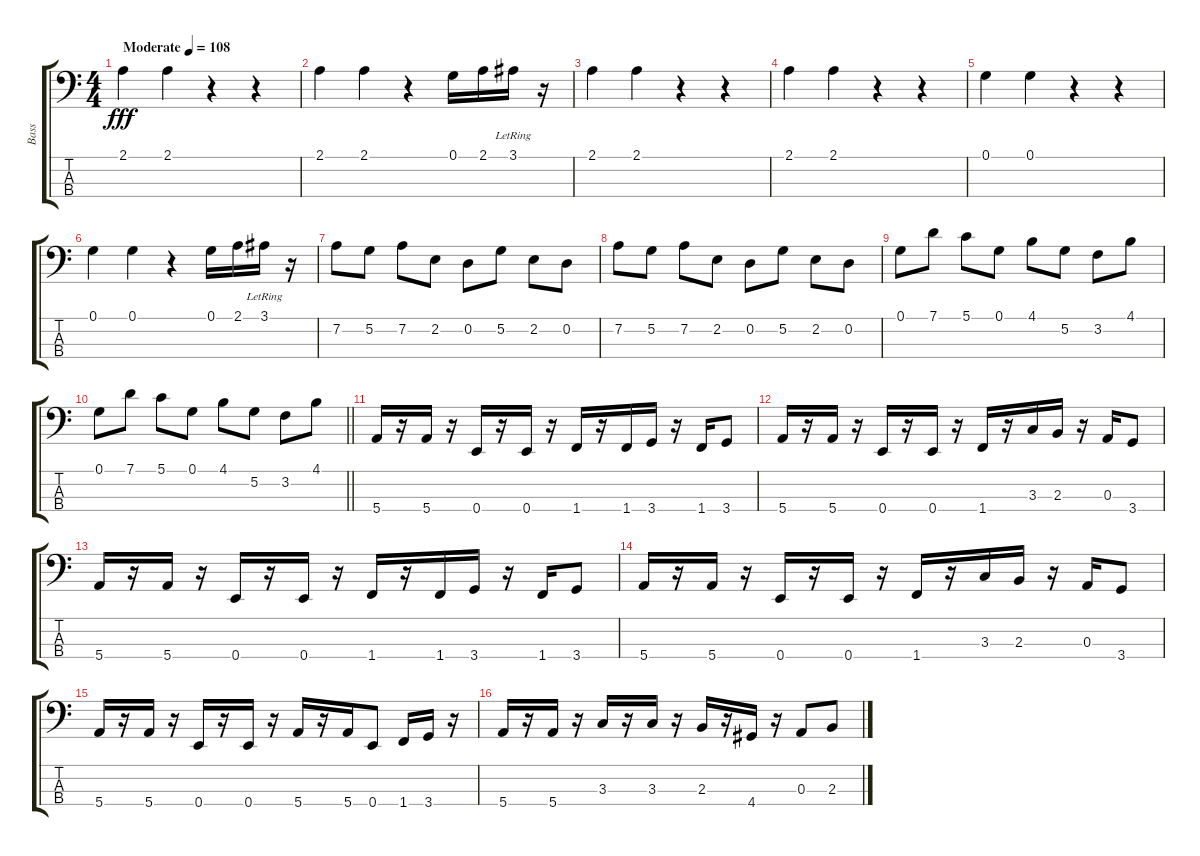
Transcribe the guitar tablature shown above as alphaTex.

\track ("Bass" "Bass") {instrument electricbassfinger}
\staff {score tabs}
\tuning (G2 D2 A1 E1) {hide}
\ts (4 4)
\tempo (108 "Moderate")
\clef f4
\ks c
2.1.4{dy fff instrument electricbassfinger} 2.1.4 r.4 r.4 |
2.1.4 2.1.4 r.4 0.1.16 2.1.16 3.1{lr}.16 r.16 |
2.1.4 2.1.4 r.4 r.4 |
2.1.4 2.1.4 r.4 r.4 |
0.1.4 0.1.4 r.4 r.4 |
0.1.4 0.1.4 r.4 0.1.16 2.1.16 3.1{lr}.16 r.16 |
7.2.8 5.2.8 7.2.8 2.2.8 0.2.8 5.2.8 2.2.8 0.2.8 |
7.2.8 5.2.8 7.2.8 2.2.8 0.2.8 5.2.8 2.2.8 0.2.8 |
0.1.8 7.1.8 5.1.8 0.1.8 4.1.8 5.2.8 3.2.8 4.1.8 |
\barLineRight lightlight
0.1.8 7.1.8 5.1.8 0.1.8 4.1.8 5.2.8 3.2.8 4.1.8 |
5.4.16 r.16 5.4.16 r.16 0.4.16 r.16 0.4.16 r.16 1.4.16 r.16 1.4.16 3.4.16 r.16 1.4.16 3.4.8 |
5.4.16 r.16 5.4.16 r.16 0.4.16 r.16 0.4.16 r.16 1.4.16 r.16 3.3.16 2.3.16 r.16 0.3.16 3.4.8 |
5.4.16 r.16 5.4.16 r.16 0.4.16 r.16 0.4.16 r.16 1.4.16 r.16 1.4.16 3.4.16 r.16 1.4.16 3.4.8 |
5.4.16 r.16 5.4.16 r.16 0.4.16 r.16 0.4.16 r.16 1.4.16 r.16 3.3.16 2.3.16 r.16 0.3.16 3.4.8 |
5.4.16 r.16 5.4.16 r.16 0.4.16 r.16 0.4.16 r.16 5.4.16 r.16 5.4.16 0.4.8 1.4.16 3.4.16 r.16 |
5.4.16 r.16 5.4.16 r.16 3.3.16 r.16 3.3.16 r.16 2.3.16 r.16 4.4.16 r.16 0.3.8 2.3.8
